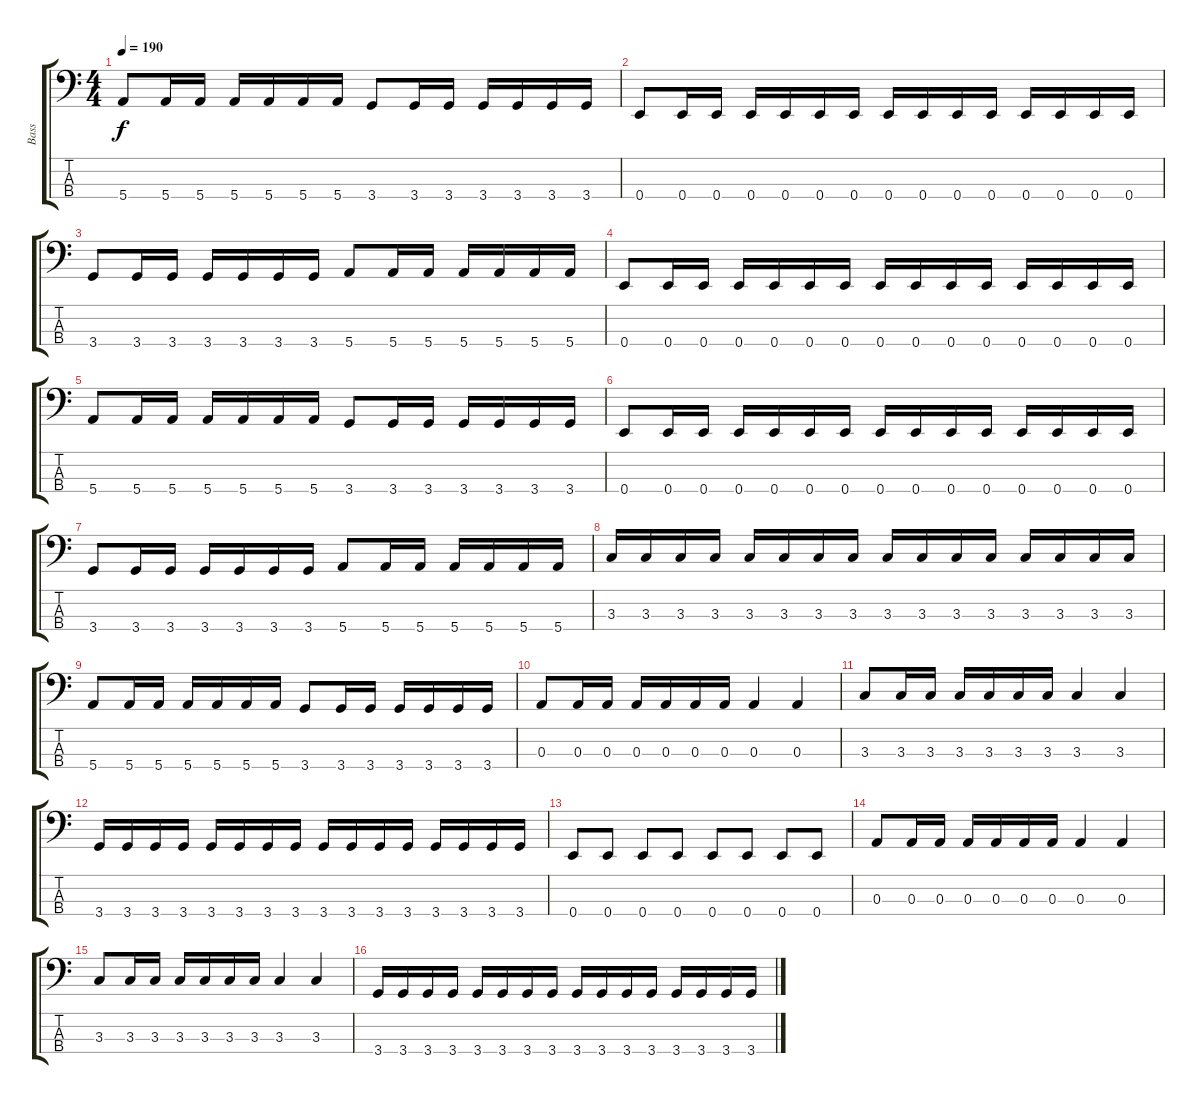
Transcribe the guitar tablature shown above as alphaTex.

\track ("Bass" "Bass") {instrument electricbasspick}
\staff {score tabs}
\tuning (G2 D2 A1 E1) {hide}
\ts (4 4)
\tempo 190
\clef f4
\ks c
5.4.8{dy f} 5.4.16 5.4.16 5.4.16 5.4.16 5.4.16 5.4.16 3.4.8 3.4.16 3.4.16 3.4.16 3.4.16 3.4.16 3.4.16 |
0.4.8 0.4.16 0.4.16 0.4.16 0.4.16 0.4.16 0.4.16 0.4.16 0.4.16 0.4.16 0.4.16 0.4.16 0.4.16 0.4.16 0.4.16 |
3.4.8 3.4.16 3.4.16 3.4.16 3.4.16 3.4.16 3.4.16 5.4.8 5.4.16 5.4.16 5.4.16 5.4.16 5.4.16 5.4.16 |
0.4.8 0.4.16 0.4.16 0.4.16 0.4.16 0.4.16 0.4.16 0.4.16 0.4.16 0.4.16 0.4.16 0.4.16 0.4.16 0.4.16 0.4.16 |
5.4.8 5.4.16 5.4.16 5.4.16 5.4.16 5.4.16 5.4.16 3.4.8 3.4.16 3.4.16 3.4.16 3.4.16 3.4.16 3.4.16 |
0.4.8 0.4.16 0.4.16 0.4.16 0.4.16 0.4.16 0.4.16 0.4.16 0.4.16 0.4.16 0.4.16 0.4.16 0.4.16 0.4.16 0.4.16 |
3.4.8 3.4.16 3.4.16 3.4.16 3.4.16 3.4.16 3.4.16 5.4.8 5.4.16 5.4.16 5.4.16 5.4.16 5.4.16 5.4.16 |
3.3.16 3.3.16 3.3.16 3.3.16 3.3.16 3.3.16 3.3.16 3.3.16 3.3.16 3.3.16 3.3.16 3.3.16 3.3.16 3.3.16 3.3.16 3.3.16 |
5.4.8 5.4.16 5.4.16 5.4.16 5.4.16 5.4.16 5.4.16 3.4.8 3.4.16 3.4.16 3.4.16 3.4.16 3.4.16 3.4.16 |
0.3.8 0.3.16 0.3.16 0.3.16 0.3.16 0.3.16 0.3.16 0.3.4 0.3.4 |
3.3.8 3.3.16 3.3.16 3.3.16 3.3.16 3.3.16 3.3.16 3.3.4 3.3.4 |
3.4.16 3.4.16 3.4.16 3.4.16 3.4.16 3.4.16 3.4.16 3.4.16 3.4.16 3.4.16 3.4.16 3.4.16 3.4.16 3.4.16 3.4.16 3.4.16 |
0.4.8 0.4.8 0.4.8 0.4.8 0.4.8 0.4.8 0.4.8 0.4.8 |
0.3.8 0.3.16 0.3.16 0.3.16 0.3.16 0.3.16 0.3.16 0.3.4 0.3.4 |
3.3.8 3.3.16 3.3.16 3.3.16 3.3.16 3.3.16 3.3.16 3.3.4 3.3.4 |
3.4.16 3.4.16 3.4.16 3.4.16 3.4.16 3.4.16 3.4.16 3.4.16 3.4.16 3.4.16 3.4.16 3.4.16 3.4.16 3.4.16 3.4.16 3.4.16
